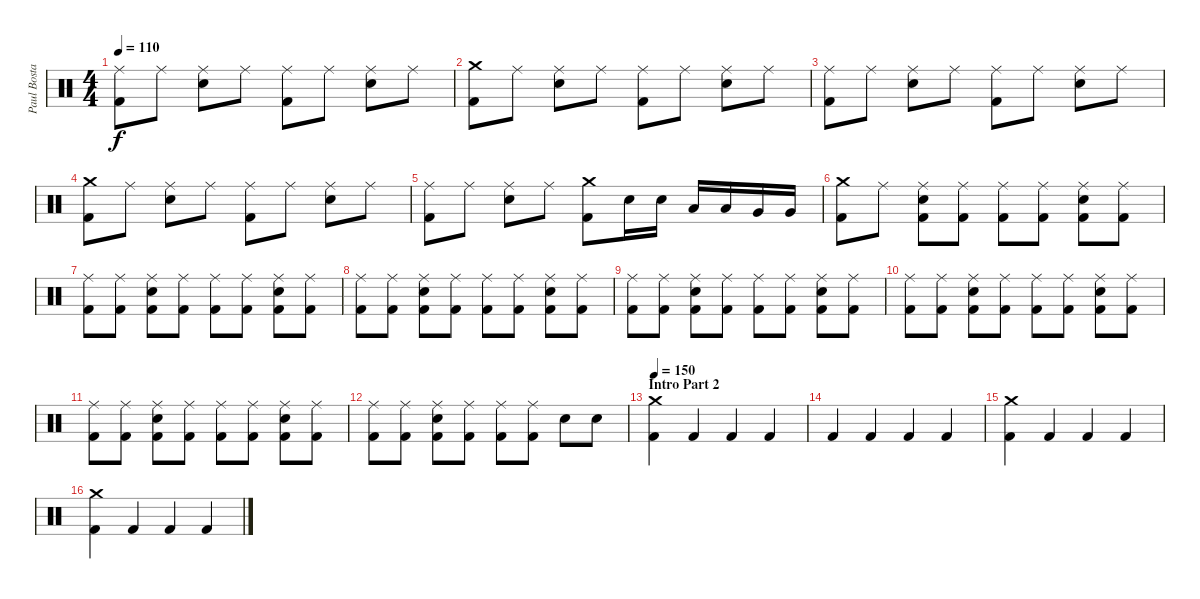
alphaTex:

\track ("Paul Bostaph" "Paul Bosta") {instrument percussion}
\staff {score}
\articulation defaults
\ts (4 4)
\tempo 110
\clef neutral
\ks c
("Ride (middle)" "Kick (hit) 2").8{dy f} "Ride (middle)".8 ("Ride (middle)" "Snare (hit) 2").8 "Ride (middle)".8 ("Ride (middle)" "Kick (hit) 2").8 "Ride (middle)".8 ("Ride (middle)" "Snare (hit) 2").8 "Ride (middle)".8 |
("Crash medium (hit)" "Kick (hit) 2").8 "Ride (middle)".8 ("Ride (middle)" "Snare (hit) 2").8 "Ride (middle)".8 ("Ride (middle)" "Kick (hit) 2").8 "Ride (middle)".8 ("Ride (middle)" "Snare (hit) 2").8 "Ride (middle)".8 |
("Ride (middle)" "Kick (hit) 2").8 "Ride (middle)".8 ("Ride (middle)" "Snare (hit) 2").8 "Ride (middle)".8 ("Ride (middle)" "Kick (hit) 2").8 "Ride (middle)".8 ("Ride (middle)" "Snare (hit) 2").8 "Ride (middle)".8 |
("Crash medium (hit)" "Kick (hit) 2").8 "Ride (middle)".8 ("Ride (middle)" "Snare (hit) 2").8 "Ride (middle)".8 ("Ride (middle)" "Kick (hit) 2").8 "Ride (middle)".8 ("Ride (middle)" "Snare (hit) 2").8 "Ride (middle)".8 |
("Ride (middle)" "Kick (hit) 2").8 "Ride (middle)".8 ("Ride (middle)" "Snare (hit) 2").8 "Ride (middle)".8 ("Crash medium (hit)" "Kick (hit) 2").8 "Snare (hit) 2".16 "Snare (hit) 2".16 "Low Tom (hit)".16 "Low Tom (hit)".16 "Very Low Tom (hit)".16 "Very Low Tom (hit)".16 |
("Crash medium (hit)" "Kick (hit) 2").8 "Ride (middle)".8 ("Ride (middle)" "Snare (hit) 2" "Kick (hit) 2").8 ("Ride (middle)" "Kick (hit) 2").8 ("Ride (middle)" "Kick (hit) 2").8 ("Ride (middle)" "Kick (hit) 2").8 ("Ride (middle)" "Snare (hit) 2" "Kick (hit) 2").8 ("Ride (middle)" "Kick (hit) 2").8 |
("Ride (middle)" "Kick (hit) 2").8 ("Ride (middle)" "Kick (hit) 2").8 ("Ride (middle)" "Snare (hit) 2" "Kick (hit) 2").8 ("Ride (middle)" "Kick (hit) 2").8 ("Ride (middle)" "Kick (hit) 2").8 ("Ride (middle)" "Kick (hit) 2").8 ("Ride (middle)" "Snare (hit) 2" "Kick (hit) 2").8 ("Ride (middle)" "Kick (hit) 2").8 |
("Ride (middle)" "Kick (hit) 2").8 ("Ride (middle)" "Kick (hit) 2").8 ("Ride (middle)" "Snare (hit) 2" "Kick (hit) 2").8 ("Ride (middle)" "Kick (hit) 2").8 ("Ride (middle)" "Kick (hit) 2").8 ("Ride (middle)" "Kick (hit) 2").8 ("Ride (middle)" "Snare (hit) 2" "Kick (hit) 2").8 ("Ride (middle)" "Kick (hit) 2").8 |
("Ride (middle)" "Kick (hit) 2").8 ("Ride (middle)" "Kick (hit) 2").8 ("Ride (middle)" "Snare (hit) 2" "Kick (hit) 2").8 ("Ride (middle)" "Kick (hit) 2").8 ("Ride (middle)" "Kick (hit) 2").8 ("Ride (middle)" "Kick (hit) 2").8 ("Ride (middle)" "Snare (hit) 2" "Kick (hit) 2").8 ("Ride (middle)" "Kick (hit) 2").8 |
("Ride (middle)" "Kick (hit) 2").8 ("Ride (middle)" "Kick (hit) 2").8 ("Ride (middle)" "Snare (hit) 2" "Kick (hit) 2").8 ("Ride (middle)" "Kick (hit) 2").8 ("Ride (middle)" "Kick (hit) 2").8 ("Ride (middle)" "Kick (hit) 2").8 ("Ride (middle)" "Snare (hit) 2" "Kick (hit) 2").8 ("Ride (middle)" "Kick (hit) 2").8 |
("Ride (middle)" "Kick (hit) 2").8 ("Ride (middle)" "Kick (hit) 2").8 ("Ride (middle)" "Snare (hit) 2" "Kick (hit) 2").8 ("Ride (middle)" "Kick (hit) 2").8 ("Ride (middle)" "Kick (hit) 2").8 ("Ride (middle)" "Kick (hit) 2").8 ("Ride (middle)" "Snare (hit) 2" "Kick (hit) 2").8 ("Ride (middle)" "Kick (hit) 2").8 |
("Ride (middle)" "Kick (hit) 2").8 ("Ride (middle)" "Kick (hit) 2").8 ("Ride (middle)" "Snare (hit) 2" "Kick (hit) 2").8 ("Ride (middle)" "Kick (hit) 2").8 ("Ride (middle)" "Kick (hit) 2").8 ("Ride (middle)" "Kick (hit) 2").8 "Snare (hit) 2".8 "Snare (hit) 2".8 |
\section ("" "Intro Part 2")
\tempo 150
("Crash medium (hit)" "Kick (hit) 2").4 "Kick (hit) 2".4 "Kick (hit) 2".4 "Kick (hit) 2".4 |
"Kick (hit) 2".4 "Kick (hit) 2".4 "Kick (hit) 2".4 "Kick (hit) 2".4 |
("Crash medium (hit)" "Kick (hit) 2").4 "Kick (hit) 2".4 "Kick (hit) 2".4 "Kick (hit) 2".4 |
("Crash medium (hit)" "Kick (hit) 2").4 "Kick (hit) 2".4 "Kick (hit) 2".4 "Kick (hit) 2".4
